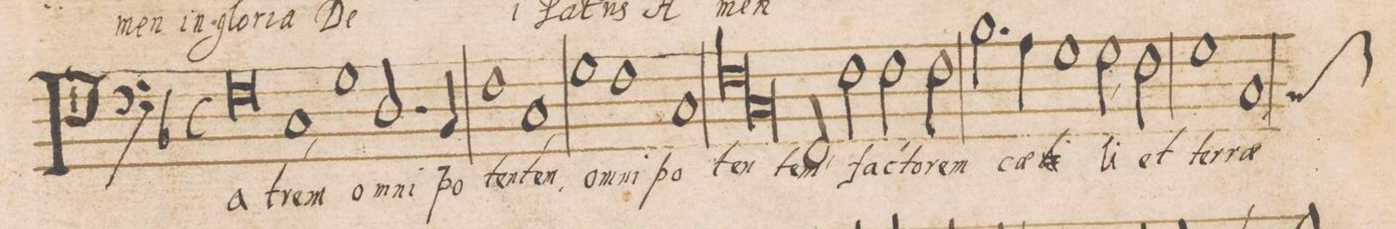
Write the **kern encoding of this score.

**kern	**text
*I"BASSUS	*
*clefF4	*
*k[b-]	*
*met(C)	*
*M2/1	*
0F	Pa-
=2-	=2-
1C,	-trem
1G	o-
=3-	=3-
2.D/	-mni-
4BB-/	-po-
1F	-ten-
=4-	=4-
1C,	-tem
1G	om-
=5-	=5-
1F	-ni-
1C	-po-
=6-	=6-
*lig	*
1F	-ten-
1C	.
*Xlig	*
=7-	=7-
2FF,/	-tem
2F\	fac-
2F\	-to-
2F\	-rem
=8-	=8-
2.B-\	coe-
4A\	-[[li]]-
1G	.
=9-	=9-
2G,\	-li
2F\	et
1G	ter-
=10-	=10-
*custos:C	*
1C	-rae
*-	*-
